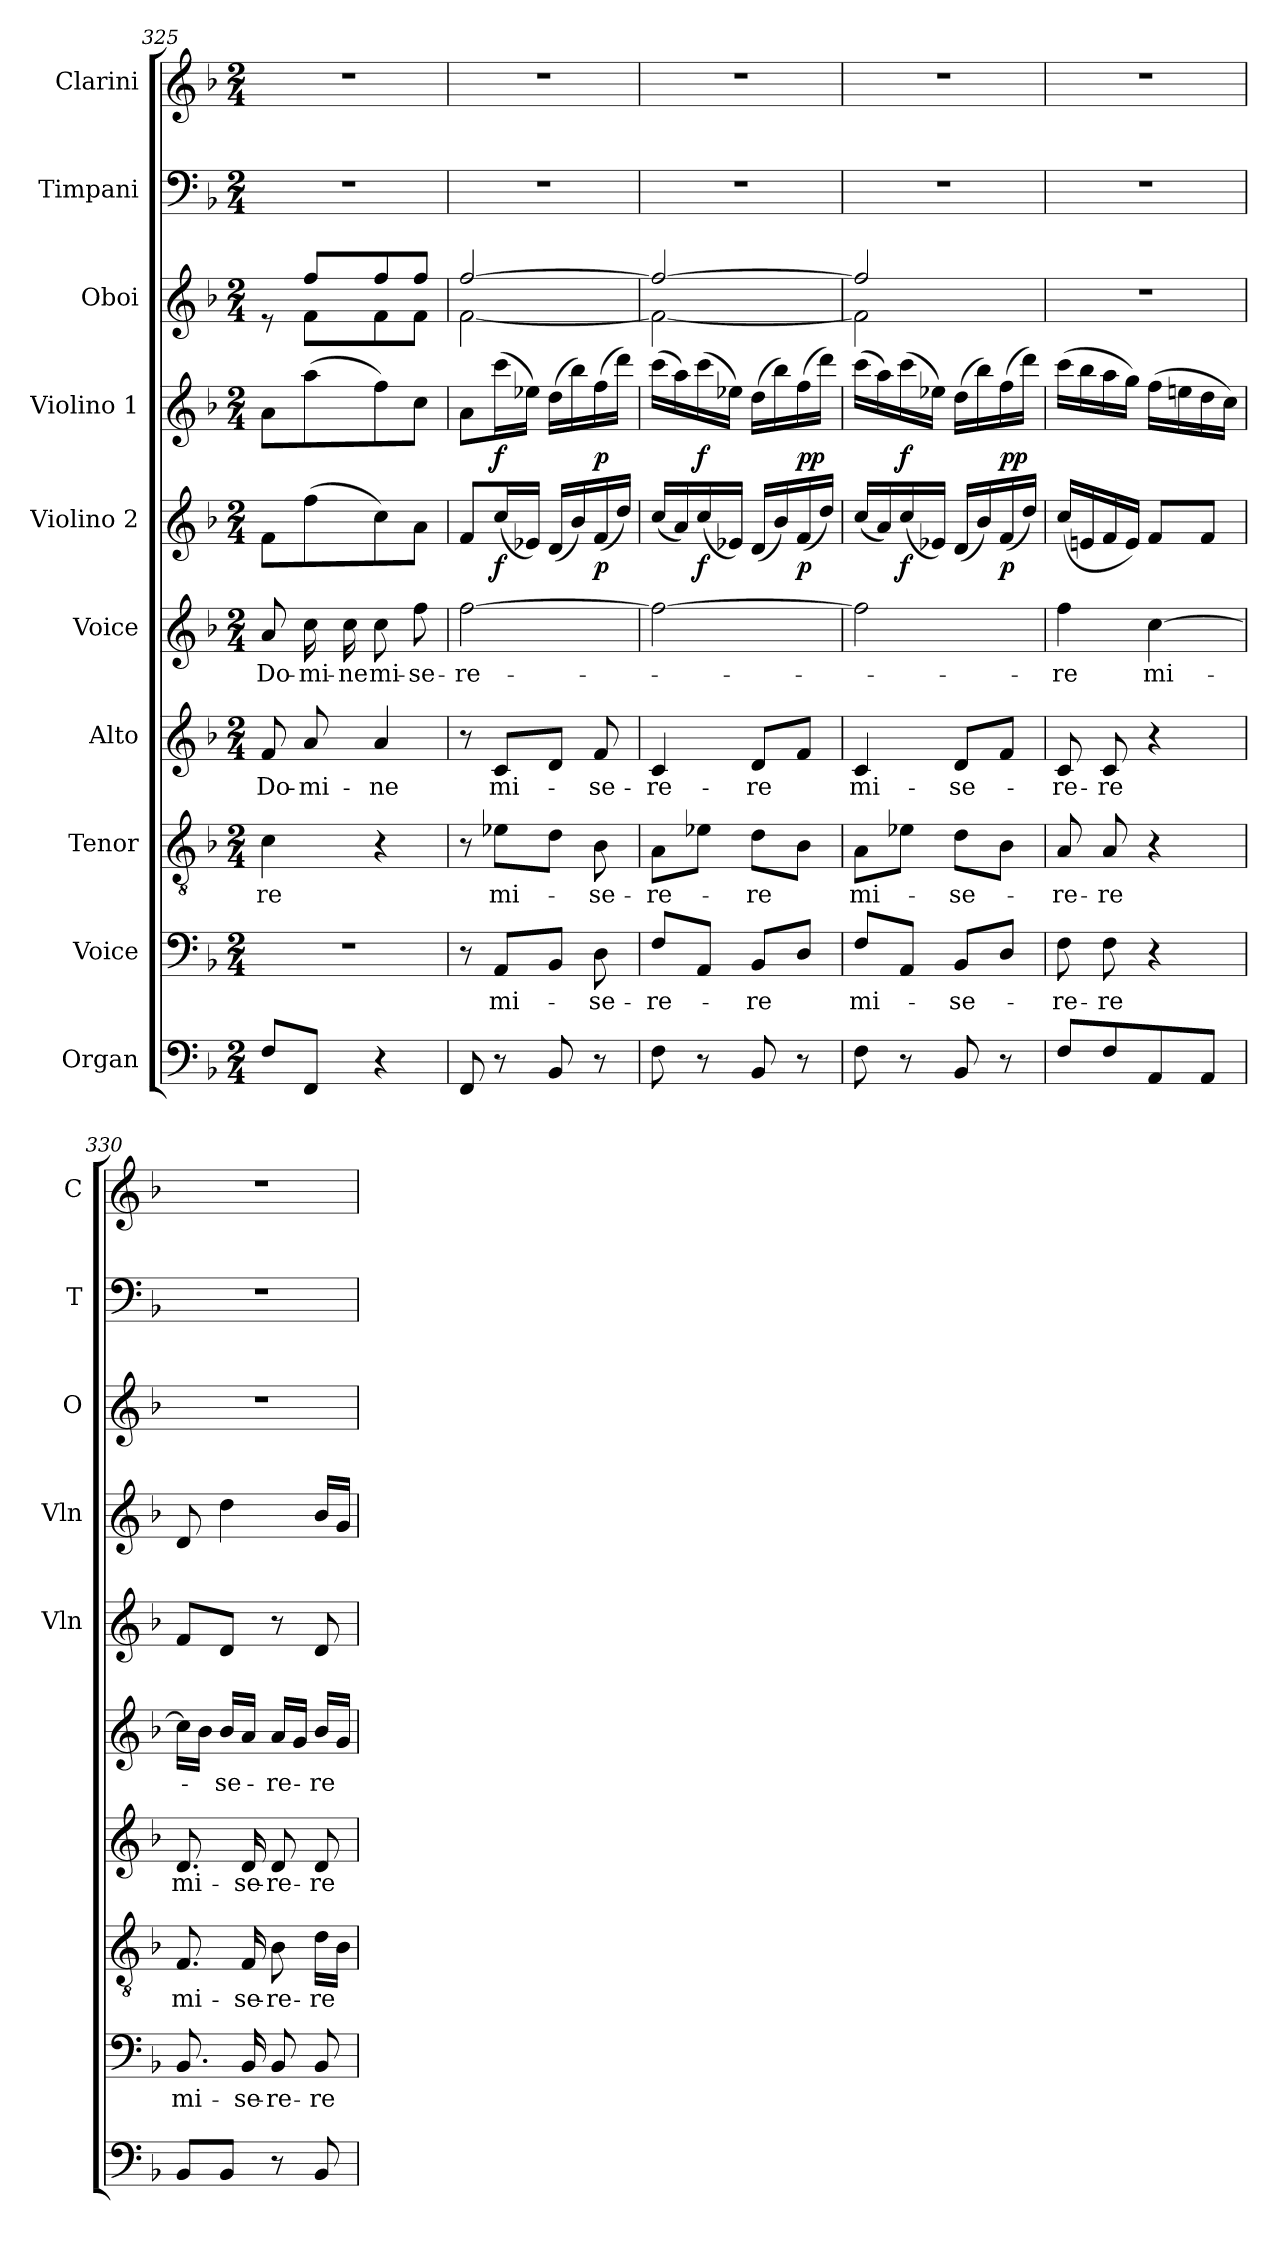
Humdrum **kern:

**kern	**kern	**text	**kern	**text	**kern	**text	**kern	**text	**kern	**dynam	**kern	**dynam	**kern	**kern	**kern
*part10	*part9	*part9	*part8	*part8	*part7	*part7	*part6	*part6	*part5	*part5	*part4	*part4	*part3	*part2	*part1
*staff10	*staff9	*staff9	*staff8	*staff8	*staff7	*staff7	*staff6	*staff6	*staff5	*staff5	*staff4	*staff4	*staff3	*staff2	*staff1
*I"Organ	*I"Voice	*	*I"Tenor	*	*I"Alto	*	*I"Voice	*	*I"Violino 2	*	*I"Violino 1	*	*I"Oboi	*I"Timpani	*I"Clarini
*	*	*	*	*	*	*	*	*	*I'Vln	*	*I'Vln	*	*I'O	*I'T	*I'C
*clefF4	*clefF4	*	*clefGv2	*	*clefG2	*	*clefG2	*	*clefG2	*	*clefG2	*	*clefG2	*clefF4	*clefG2
*k[b-]	*k[b-]	*	*k[b-]	*	*k[b-]	*	*k[b-]	*	*k[b-]	*	*k[b-]	*	*k[b-]	*k[b-]	*k[b-]
*M2/4	*M2/4	*	*M2/4	*	*M2/4	*	*M2/4	*	*M2/4	*	*M2/4	*	*M2/4	*M2/4	*M2/4
=325	=325	=325	=325	=325	=325	=325	=325	=325	=325	=325	=325	=325	=325	=325	=325
!	!	!	!	!LO:LY:b	!	!LO:LY:b	!	!LO:LY:b	!	!	!	!	!	!	!
*	*	*	*	*	*	*	*	*	*	*	*	*	*^	*	*
8F/L	2r	.	4c\	-re	8f/	Do-	8a/	Do-	8f\L	.	8a\L	.	8re	8ryy	2r	2r
!	!	!	!	!	!	!LO:LY:b	!	!LO:LY:b	!	!	!	!	!	!	!	!
8FF/J	.	.	.	.	8a/	-mi-	16cc\	-mi-	(8ff\	.	(8aa\	.	8ff/L	8f\L	.	.
!	!	!	!	!	!	!	!	!LO:LY:b	!	!	!	!	!	!	!	!
.	.	.	.	.	.	.	16cc\	-ne	.	.	.	.	.	.	.	.
!	!	!	!	!	!	!LO:LY:b	!	!LO:LY:b	!	!	!	!	!	!	!	!
4r	.	.	4r	.	4a/	-ne	8cc\	mi-	8cc\)	.	8ff\)	.	8ff/	8f\	.	.
!	!	!	!	!	!	!	!	!LO:LY:b	!	!	!	!	!	!	!	!
.	.	.	.	.	.	.	8ff\	-se-	8a\J	.	8cc\J	.	8ff/J	8f\J	.	.
=326	=326	=326	=326	=326	=326	=326	=326	=326	=326	=326	=326	=326	=326	=326	=326	=326
!	!	!	!	!	!	!	!	!LO:LY:b	!	!	!	!	!	!	!	!
8FF/	8r	.	8r	.	8r	.	[2ff\	-re-	8f/L	.	8a\L	.	[2ff/	[2f\	2r	2r
!	!	!LO:LY:b	!	!LO:LY:b	!	!LO:LY:b	!	!	!	!LO:DY:b	!	!LO:DY:b	!	!	!	!
8r	8AA/L	mi-	8e-X\L	mi-	8c/L	mi-	.	.	(16cc/L	f	(16ccc\L	f	.	.	.	.
.	.	.	.	.	.	.	.	.	16e-X/JJ)	.	16ee-X\JJ)	.	.	.	.	.
8BB-/	8BB-/J	.	8d\J	.	8d/J	.	.	.	(16d/LL	.	(16dd\LL	.	.	.	.	.
.	.	.	.	.	.	.	.	.	16b-/)	.	16bb-\)	.	.	.	.	.
!	!	!LO:LY:b	!	!LO:LY:b	!	!LO:LY:b	!	!	!	!LO:DY:b	!	!LO:DY:b	!	!	!	!
8r	8D\	-se-	8B-\	-se-	8f/	-se-	.	.	(16f/	p	(16ff\	p	.	.	.	.
.	.	.	.	.	.	.	.	.	16dd/JJ)	.	16ddd\JJ)	.	.	.	.	.
=327	=327	=327	=327	=327	=327	=327	=327	=327	=327	=327	=327	=327	=327	=327	=327	=327
!	!	!LO:LY:b	!	!LO:LY:b	!	!LO:LY:b	!	!	!	!	!	!	!	!	!	!
8F\	8F/L	-re-	8A\L	-re-	4c/	-re-	2ff\_	.	(16cc/LL	.	(16ccc\LL	.	2ff/_	2f\_	2r	2r
.	.	.	.	.	.	.	.	.	16a/)	.	16aa\)	.	.	.	.	.
!	!	!	!	!	!	!	!	!	!	!LO:DY:b	!	!LO:DY:b	!	!	!	!
8r	8AA/J	.	8e-X\J	.	.	.	.	.	(16cc/	f	(16ccc\	f	.	.	.	.
.	.	.	.	.	.	.	.	.	16e-X/JJ)	.	16ee-X\JJ)	.	.	.	.	.
!	!	!LO:LY:b	!	!LO:LY:b	!	!LO:LY:b	!	!	!	!	!	!	!	!	!	!
8BB-/	8BB-/L	-re	8d\L	-re	8d/L	-re	.	.	(16d/LL	.	(16dd\LL	.	.	.	.	.
.	.	.	.	.	.	.	.	.	16b-/)	.	16bb-\)	.	.	.	.	.
!	!	!	!	!	!	!	!	!	!	!LO:DY:b	!	!LO:DY:b	!	!	!	!
!	!	!	!	!	!	!	!	!	!	!	!	!LO:DY:n=1:b	!	!	!	!
8r	8D/J	.	8B-\J	.	8f/J	.	.	.	(16f/	p	(16ff\	p p	.	.	.	.
.	.	.	.	.	.	.	.	.	16dd/JJ)	.	16ddd\JJ)	.	.	.	.	.
!!LO:PB:g=z
=328	=328	=328	=328	=328	=328	=328	=328	=328	=328	=328	=328	=328	=328	=328	=328	=328
!	!	!LO:LY:b	!	!LO:LY:b	!	!LO:LY:b	!	!	!	!	!	!	!	!	!	!
8F\	8F/L	mi-	8A\L	mi-	4c/	mi-	2ff\]	.	(16cc/LL	.	(16ccc\LL	.	2ff/]	2f\]	2r	2r
.	.	.	.	.	.	.	.	.	16a/)	.	16aa\)	.	.	.	.	.
!	!	!	!	!	!	!	!	!	!	!LO:DY:b	!	!LO:DY:b	!	!	!	!
8r	8AA/J	.	8e-X\J	.	.	.	.	.	(16cc/	f	(16ccc\	f	.	.	.	.
.	.	.	.	.	.	.	.	.	16e-X/JJ)	.	16ee-X\JJ)	.	.	.	.	.
!	!	!LO:LY:b	!	!LO:LY:b	!	!LO:LY:b	!	!	!	!	!	!	!	!	!	!
8BB-/	8BB-/L	-se-	8d\L	-se-	8d/L	-se-	.	.	(16d/LL	.	(16dd\LL	.	.	.	.	.
.	.	.	.	.	.	.	.	.	16b-/)	.	16bb-\)	.	.	.	.	.
!	!	!	!	!	!	!	!	!	!	!LO:DY:b	!	!LO:DY:b	!	!	!	!
!	!	!	!	!	!	!	!	!	!	!	!	!LO:DY:n=1:b	!	!	!	!
8r	8D/J	.	8B-\J	.	8f/J	.	.	.	(16f/	p	(16ff\	p p	.	.	.	.
.	.	.	.	.	.	.	.	.	16dd/JJ)	.	16ddd\JJ)	.	.	.	.	.
*	*	*	*	*	*	*	*	*	*	*	*	*	*v	*v	*	*
=329	=329	=329	=329	=329	=329	=329	=329	=329	=329	=329	=329	=329	=329	=329	=329
!	!	!LO:LY:b	!	!LO:LY:b	!	!LO:LY:b	!	!LO:LY:b	!	!	!	!	!	!	!
8F/L	8F\	-re-	8A/	-re-	8c/	-re-	4ff\	-re	(16cc/LL	.	(16ccc\LL	.	2r	2r	2r
.	.	.	.	.	.	.	.	.	16en/	.	16bb-\	.	.	.	.
!	!	!LO:LY:b	!	!LO:LY:b	!	!LO:LY:b	!	!	!	!	!	!	!	!	!
8F/	8F\	-re	8A/	-re	8c/	-re	.	.	16f/	.	16aa\	.	.	.	.
.	.	.	.	.	.	.	.	.	16e/JJ)	.	16gg\JJ)	.	.	.	.
!	!	!	!	!	!	!	!	!LO:LY:b	!	!	!	!	!	!	!
8AA/	4r	.	4r	.	4r	.	[4cc\	mi-	8f/L	.	(16ff\LL	.	.	.	.
.	.	.	.	.	.	.	.	.	.	.	16een\	.	.	.	.
8AA/J	.	.	.	.	.	.	.	.	8f/J	.	16dd\	.	.	.	.
.	.	.	.	.	.	.	.	.	.	.	16cc\JJ)	.	.	.	.
=330	=330	=330	=330	=330	=330	=330	=330	=330	=330	=330	=330	=330	=330	=330	=330
!	!	!LO:LY:b	!	!LO:LY:b	!	!LO:LY:b	!	!	!	!	!	!	!	!	!
8BB-/L	8.BB-/	mi-	8.F/	mi-	8.d/	mi-	16cc\LL]	.	8f/L	.	8d/	.	2r	2r	2r
.	.	.	.	.	.	.	16b-\JJ	.	.	.	.	.	.	.	.
!	!	!	!	!	!	!	!	!LO:LY:b	!	!	!	!	!	!	!
8BB-/J	.	.	.	.	.	.	16b-/LL	-se-	8d/J	.	4dd\	.	.	.	.
!	!	!LO:LY:b	!	!LO:LY:b	!	!LO:LY:b	!	!	!	!	!	!	!	!	!
.	16BB-/	-se-	16F/	-se-	16d/	-se-	16a/JJ	.	.	.	.	.	.	.	.
!	!	!LO:LY:b	!	!LO:LY:b	!	!LO:LY:b	!	!LO:LY:b	!	!	!	!	!	!	!
8r	8BB-/	-re-	8B-\	-re-	8d/	-re-	16a/LL	-re-	8r	.	.	.	.	.	.
.	.	.	.	.	.	.	16g/JJ	.	.	.	.	.	.	.	.
!	!	!LO:LY:b	!	!LO:LY:b	!	!LO:LY:b	!	!LO:LY:b	!	!	!	!	!	!	!
8BB-/	8BB-/	-re	16d\LL	-re	8d/	-re	16b-/LL	-re	8d/	.	16b-/LL	.	.	.	.
.	.	.	16B-\JJ	.	.	.	16g/JJ	.	.	.	16g/JJ	.	.	.	.
=	=	=	=	=	=	=	=	=	=	=	=	=	=	=	=
*-	*-	*-	*-	*-	*-	*-	*-	*-	*-	*-	*-	*-	*-	*-	*-
